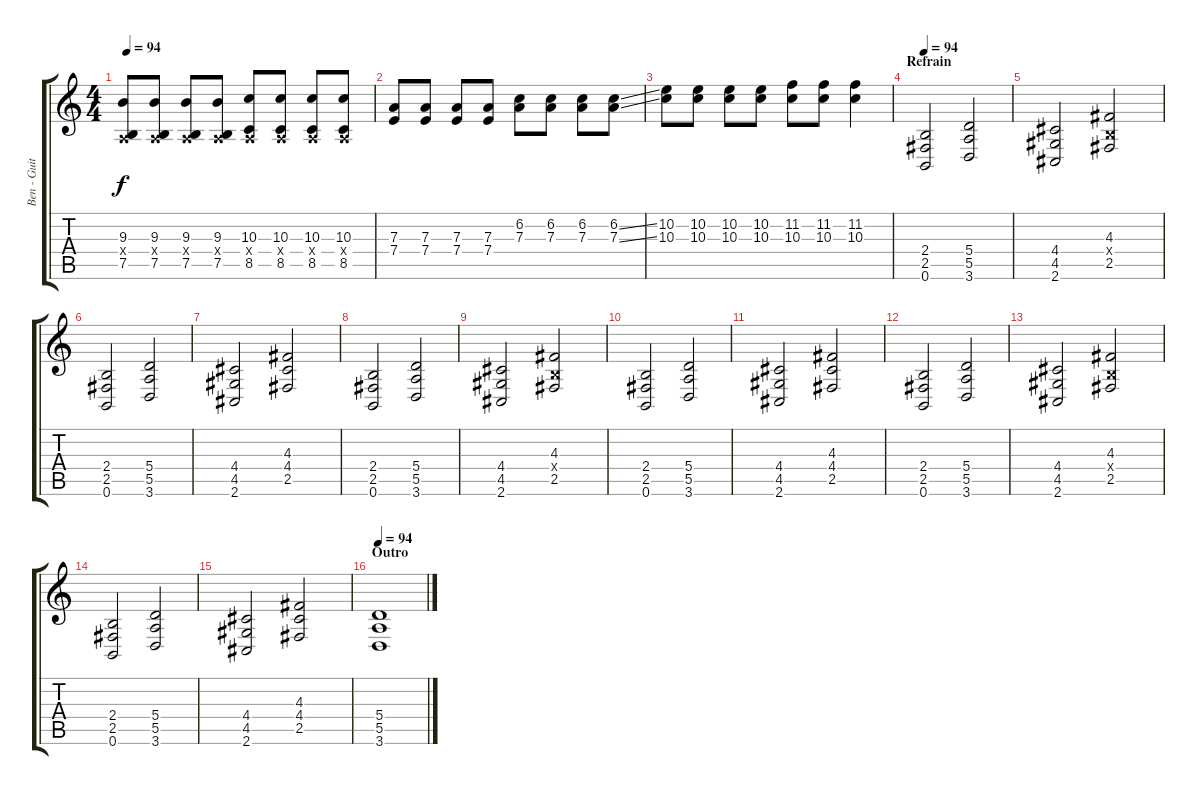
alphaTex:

\track ("Ben - Guitare" "Ben - Guit") {instrument distortionguitar}
\staff {score tabs}
\tuning (B3 Gb3 D3 A2 E2 B1) {hide}
\ts (4 4)
\tempo 94
\clef g2
\ks c
(9.3 0.4{x} 7.5).8{dy f} (9.3 0.4{x} 7.5).8 (9.3 0.4{x} 7.5).8 (9.3 0.4{x} 7.5).8 (10.3 0.4{x} 8.5).8 (10.3 0.4{x} 8.5).8 (10.3 0.4{x} 8.5).8 (10.3 0.4{x} 8.5).8 |
\section ("" "")
(7.3 7.4).8{volume 10 balance 2 instrument electricguitarjazz} (7.3 7.4).8 (7.3 7.4).8 (7.3 7.4).8 (6.2 7.3).8 (6.2 7.3).8 (6.2 7.3).8 (6.2{ss} 7.3{ss}).8 |
(10.2 10.3).8 (10.2 10.3).8 (10.2 10.3).8 (10.2 10.3).8 (11.2 10.3).8 (11.2 10.3).8 (11.2 10.3).4 |
\section ("" "Refrain")
\tempo 94
(2.4 2.5 0.6).2{volume 10 balance 2 instrument distortionguitar} (5.4 5.5 3.6).2 |
(4.4 4.5 2.6).2 (4.3 2.4{x} 2.5).2 |
(2.4 2.5 0.6).2 (5.4 5.5 3.6).2 |
(4.4 4.5 2.6).2 (4.3 4.4 2.5).2 |
(2.4 2.5 0.6).2 (5.4 5.5 3.6).2 |
(4.4 4.5 2.6).2 (4.3 2.4{x} 2.5).2 |
(2.4 2.5 0.6).2 (5.4 5.5 3.6).2 |
(4.4 4.5 2.6).2 (4.3 4.4 2.5).2 |
\section ("" "")
(2.4 2.5 0.6).2 (5.4 5.5 3.6).2 |
(4.4 4.5 2.6).2 (4.3 2.4{x} 2.5).2 |
(2.4 2.5 0.6).2 (5.4 5.5 3.6).2 |
(4.4 4.5 2.6).2 (4.3 4.4 2.5).2 |
\section ("" "Outro")
\tempo 94
(5.4 5.5 3.6).1{volume 10 balance 2 instrument distortionguitar}
